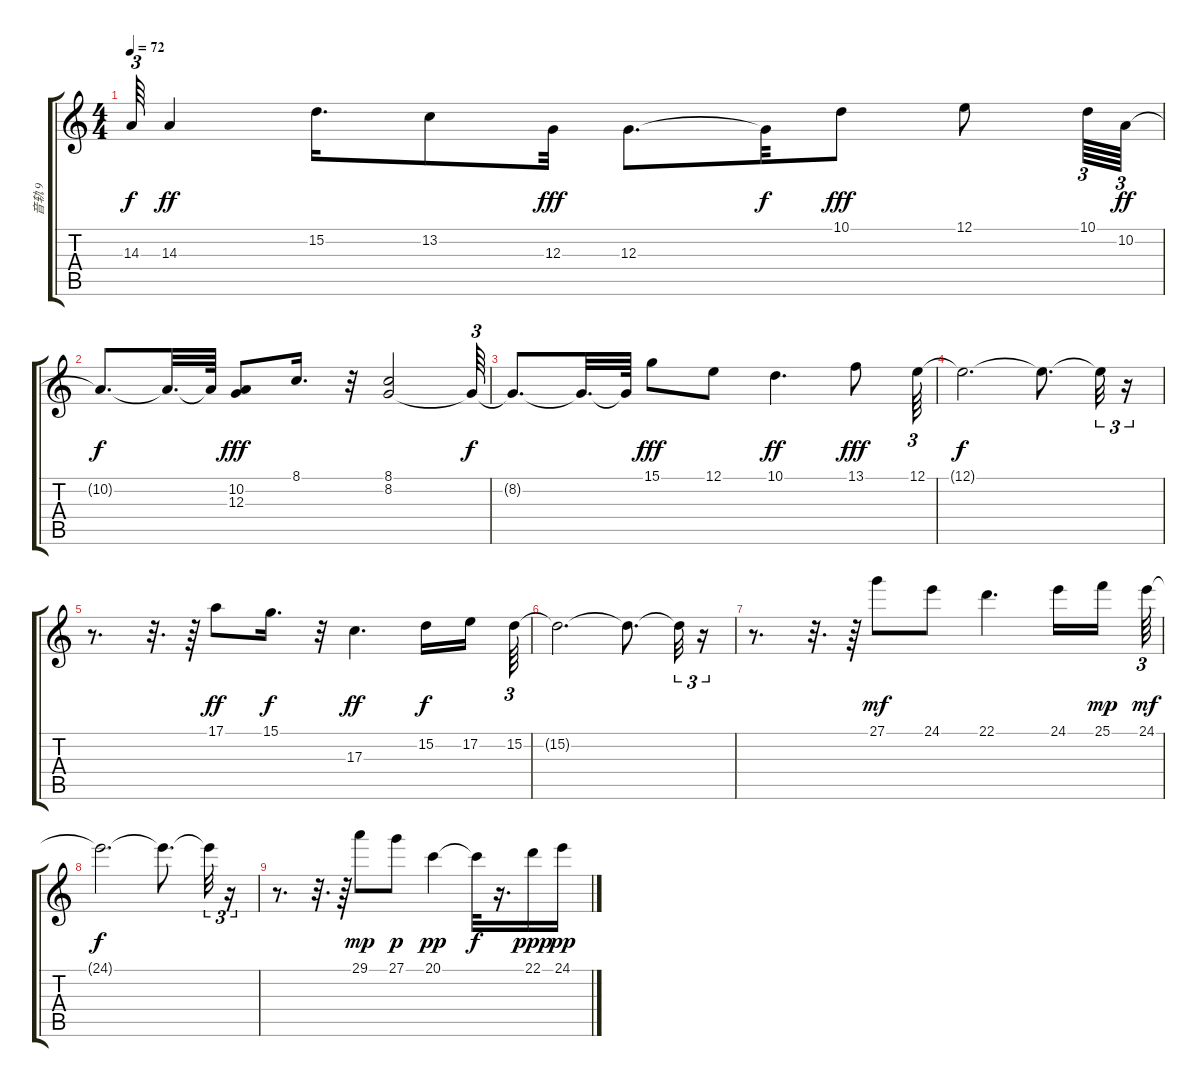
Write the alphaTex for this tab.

\track ("音轨 9" "音轨 9") {instrument choiraahs}
\staff {score tabs}
\tuning (E4 B3 G3 D3 A2 E2) {hide}
\ts (4 4)
\tempo 72
\clef g2
\ks c
14.3{t}.64{tu (3 2) dy f} 14.3.4{dy ff} 15.2.16{d} 13.2.8 12.3.32{dy fff} 12.3.8{d} 12.3{t}.32{dy f} 10.1.8{dy fff} 12.1.8 10.1.64{tu (3 2)} 10.2.64{tu (3 2) dy ff} |
10.2{t}.8{d dy f} 10.2{t}.32{d} 10.2{t}.64 (10.2 12.3).8{dy fff} 8.1.16{d} r.32 (8.1 8.2).2 8.2{t}.64{tu (3 2) dy f} |
8.2{t}.8{d} 8.2{t}.32{d} 8.2{t}.64 15.1.8{dy fff volume 12} 12.1.8 10.1.4{d dy ff} 13.1.8{dy fff} 12.1.64{tu (3 2)} |
12.1{t}.2{d dy f} 12.1{t}.8{d} 12.1{t}.32{tu (3 2)} r.16{tu (3 2)} |
r.8{d} r.32{d} r.64 17.1.8{dy ff} 15.1.16{d dy f} r.32 17.3.4{d dy ff} 15.2.16{dy f} 17.2.16 15.2.64{tu (3 2)} |
15.2{t}.2{d} 15.2{t}.8{d} 15.2{t}.32{tu (3 2)} r.16{tu (3 2)} |
r.8{d} r.32{d} r.64 27.1.8{dy mf} 24.1.8 22.1.4{d} 24.1.16 25.1.16{dy mp} 24.1.64{tu (3 2) dy mf} |
24.1{t}.2{d dy f} 24.1{t}.8{d} 24.1{t}.32{tu (3 2)} r.16{tu (3 2)} |
r.8{d} r.32{d} r.64 29.1.8{dy mp} 27.1.8{dy p} 20.1.4{dy pp} 20.1{t}.32{dy f} r.16{d} 22.1.16{dy ppp} 24.1.16{dy pp}
